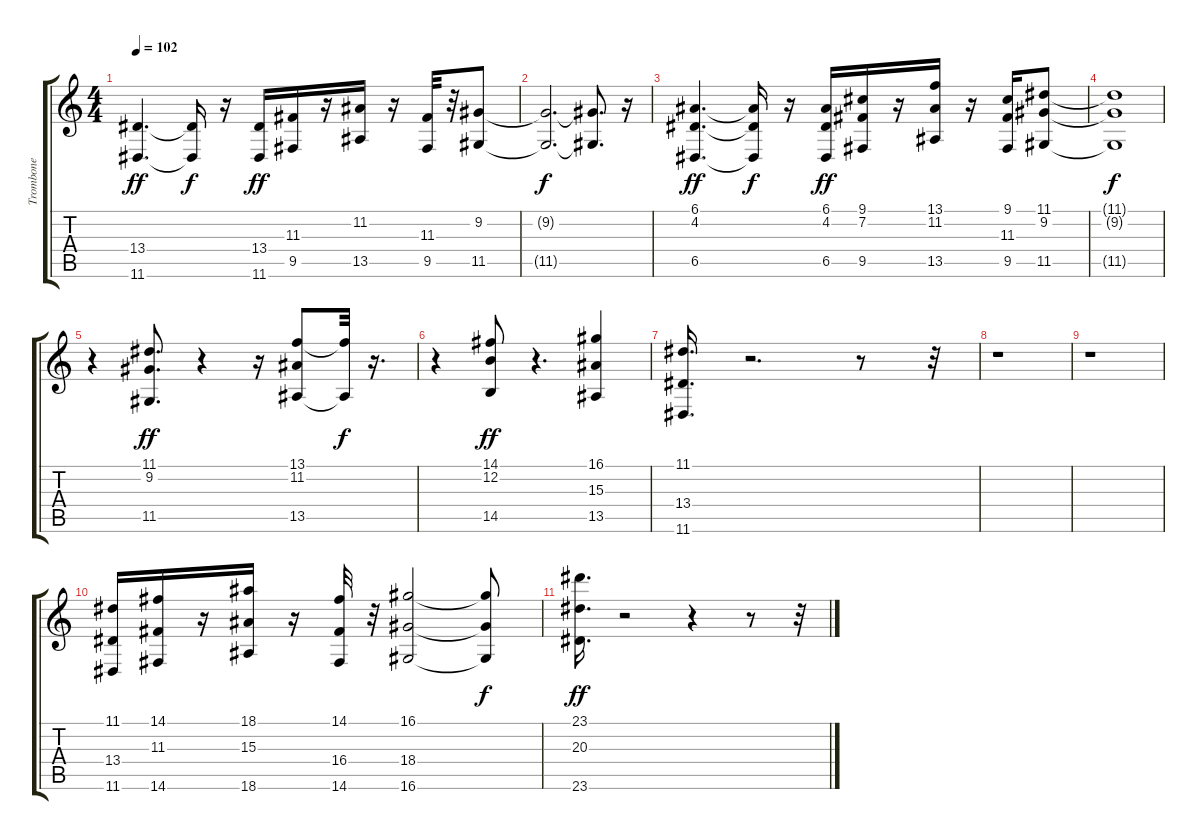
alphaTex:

\track ("Trombone" "Trombone") {instrument trombone}
\staff {score tabs}
\tuning (E4 B3 G3 D3 A2 E2) {hide}
\ts (4 4)
\tempo 102
\clef g2
\ks c
(13.4 11.6).4{d dy ff} (13.4{t} 11.6{t}).16{dy f} r.16 (13.4 11.6).16{dy ff} (11.3 9.5).16 r.16 (11.2 13.5).16 r.16 (11.3 9.5).32 r.32 (9.2 11.5).8 |
(9.2{t} 11.5{t}).2{d dy f} (9.2{t} 11.5{t}).8{d} r.16 |
(6.1 4.2 6.5).4{d dy ff} (6.1{t} 4.2{t} 6.5{t}).16{dy f} r.16 (6.1 4.2 6.5).16{dy ff} (9.1 7.2 9.5).16 r.16 (13.1 11.2 13.5).16 r.16 (9.1 11.3 9.5).16 (11.1 9.2 11.5).8 |
(11.1{t} 9.2{t} 11.5{t}).1{dy f} |
r.4 (11.1 9.2 11.5).8{d dy ff} r.4 r.16 (13.1 11.2 13.5).8 (13.1{t} 13.5{t}).32{dy f} r.16{d} |
r.4 (14.1 12.2 14.5).8{dy ff} r.4{d} (16.1 15.3 13.5).4 |
(11.1 13.4 11.6).16{d} r.2{d} r.8 r.32 |
r.1 |
r.1 |
(11.1 13.4 11.6).16 (14.1 11.3 14.6).16 r.16 (18.1 15.3 18.6).16 r.16 (14.1 16.4 14.6).32 r.32 (16.1 18.4 16.6).2 (16.1{t} 18.4{t} 16.6{t}).8{dy f} |
(23.1 20.3 23.6).16{d dy ff} r.2 r.4 r.8 r.32
